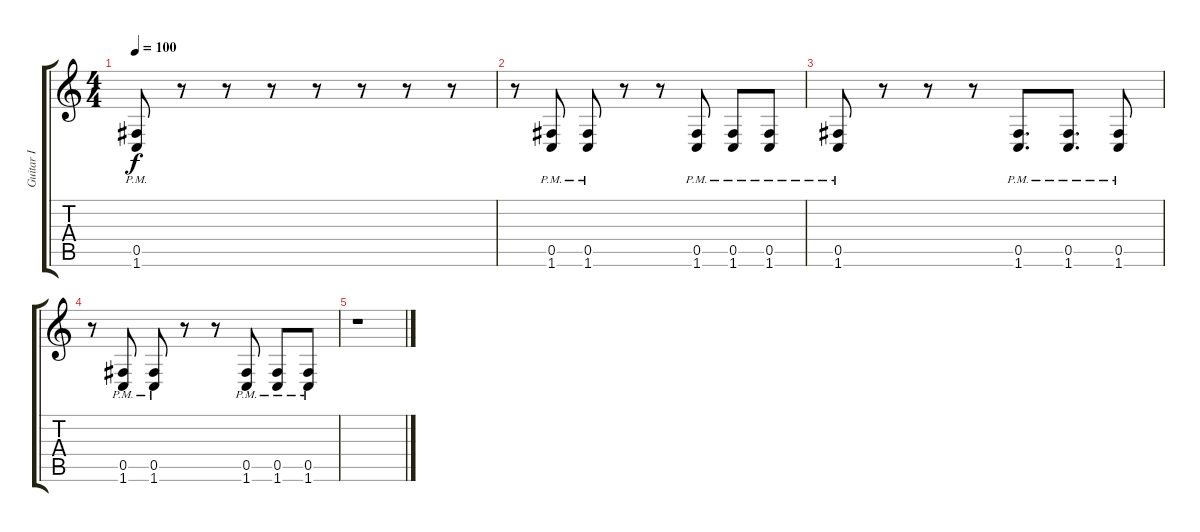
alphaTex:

\track ("Guitar I" "Guitar I") {instrument distortionguitar}
\staff {score tabs}
\tuning (Db4 Ab3 E3 B2 Gb2 B1) {hide}
\ts (4 4)
\tempo 100
\clef g2
\ks c
(0.5{pm} 1.6{pm}).8{dy f} r.8 r.8 r.8 r.8 r.8 r.8 r.8 |
r.8 (0.5{pm} 1.6{pm}).8 (0.5{pm} 1.6{pm}).8 r.8 r.8 (0.5{pm} 1.6{pm}).8 (0.5{pm} 1.6{pm}).8 (0.5{pm} 1.6{pm}).8 |
(0.5{pm} 1.6{pm}).8 r.8 r.8 r.8 (0.5{pm} 1.6{pm}).8{d} (0.5{pm} 1.6{pm}).8{d} (0.5{pm} 1.6{pm}).8 |
r.8 (0.5{pm} 1.6{pm}).8 (0.5{pm} 1.6{pm}).8 r.8 r.8 (0.5{pm} 1.6{pm}).8 (0.5{pm} 1.6{pm}).8 (0.5{pm} 1.6{pm}).8 |
r.1
